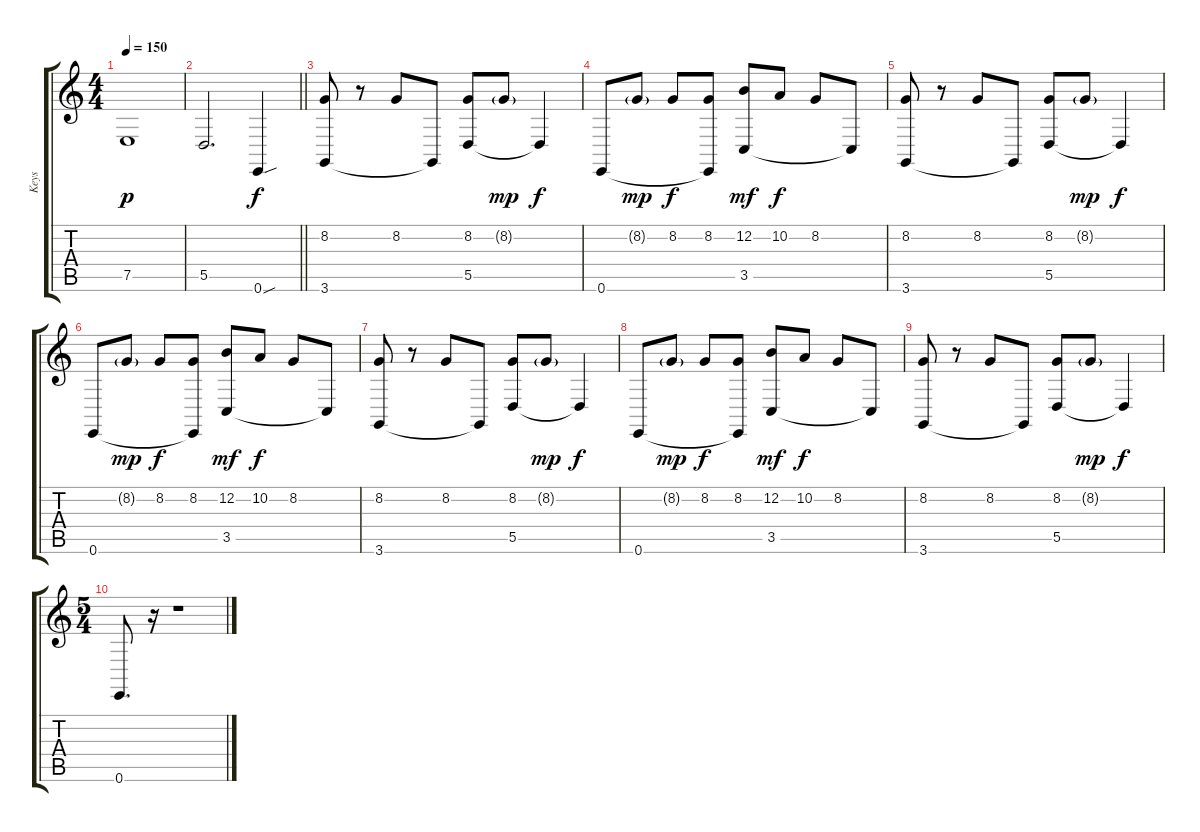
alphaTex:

\track ("Keys" "Keys") {instrument lead2sawtooth}
\staff {score tabs}
\tuning (E4 B3 G3 D3 A2 E2) {hide}
\ts (4 4)
\tempo 150
\clef g2
\ks c
7.5.1{dy p} |
\barLineRight lightlight
5.5.2{d} 0.6{sou}.4{dy f} |
\section ("" "")
(8.2 3.6).8 r.8 8.2.8 3.6{t}.8 (8.2 5.5).8 8.2{g}.8{dy mp} 5.5{t}.4{dy f} |
0.6.8 8.2{g}.8{dy mp} 8.2.8{dy f} (8.2 0.6{t}).8 (12.2 3.5).8{dy mf} 10.2.8{dy f} 8.2.8 3.5{t}.8 |
(8.2 3.6).8 r.8 8.2.8 3.6{t}.8 (8.2 5.5).8 8.2{g}.8{dy mp} 5.5{t}.4{dy f} |
0.6.8 8.2{g}.8{dy mp} 8.2.8{dy f} (8.2 0.6{t}).8 (12.2 3.5).8{dy mf} 10.2.8{dy f} 8.2.8 3.5{t}.8 |
(8.2 3.6).8 r.8 8.2.8 3.6{t}.8 (8.2 5.5).8 8.2{g}.8{dy mp} 5.5{t}.4{dy f} |
0.6.8 8.2{g}.8{dy mp} 8.2.8{dy f} (8.2 0.6{t}).8 (12.2 3.5).8{dy mf} 10.2.8{dy f} 8.2.8 3.5{t}.8 |
(8.2 3.6).8 r.8 8.2.8 3.6{t}.8 (8.2 5.5).8 8.2{g}.8{dy mp} 5.5{t}.4{dy f} |
\ts (5 4)
0.6.8{d} r.16 r.1
